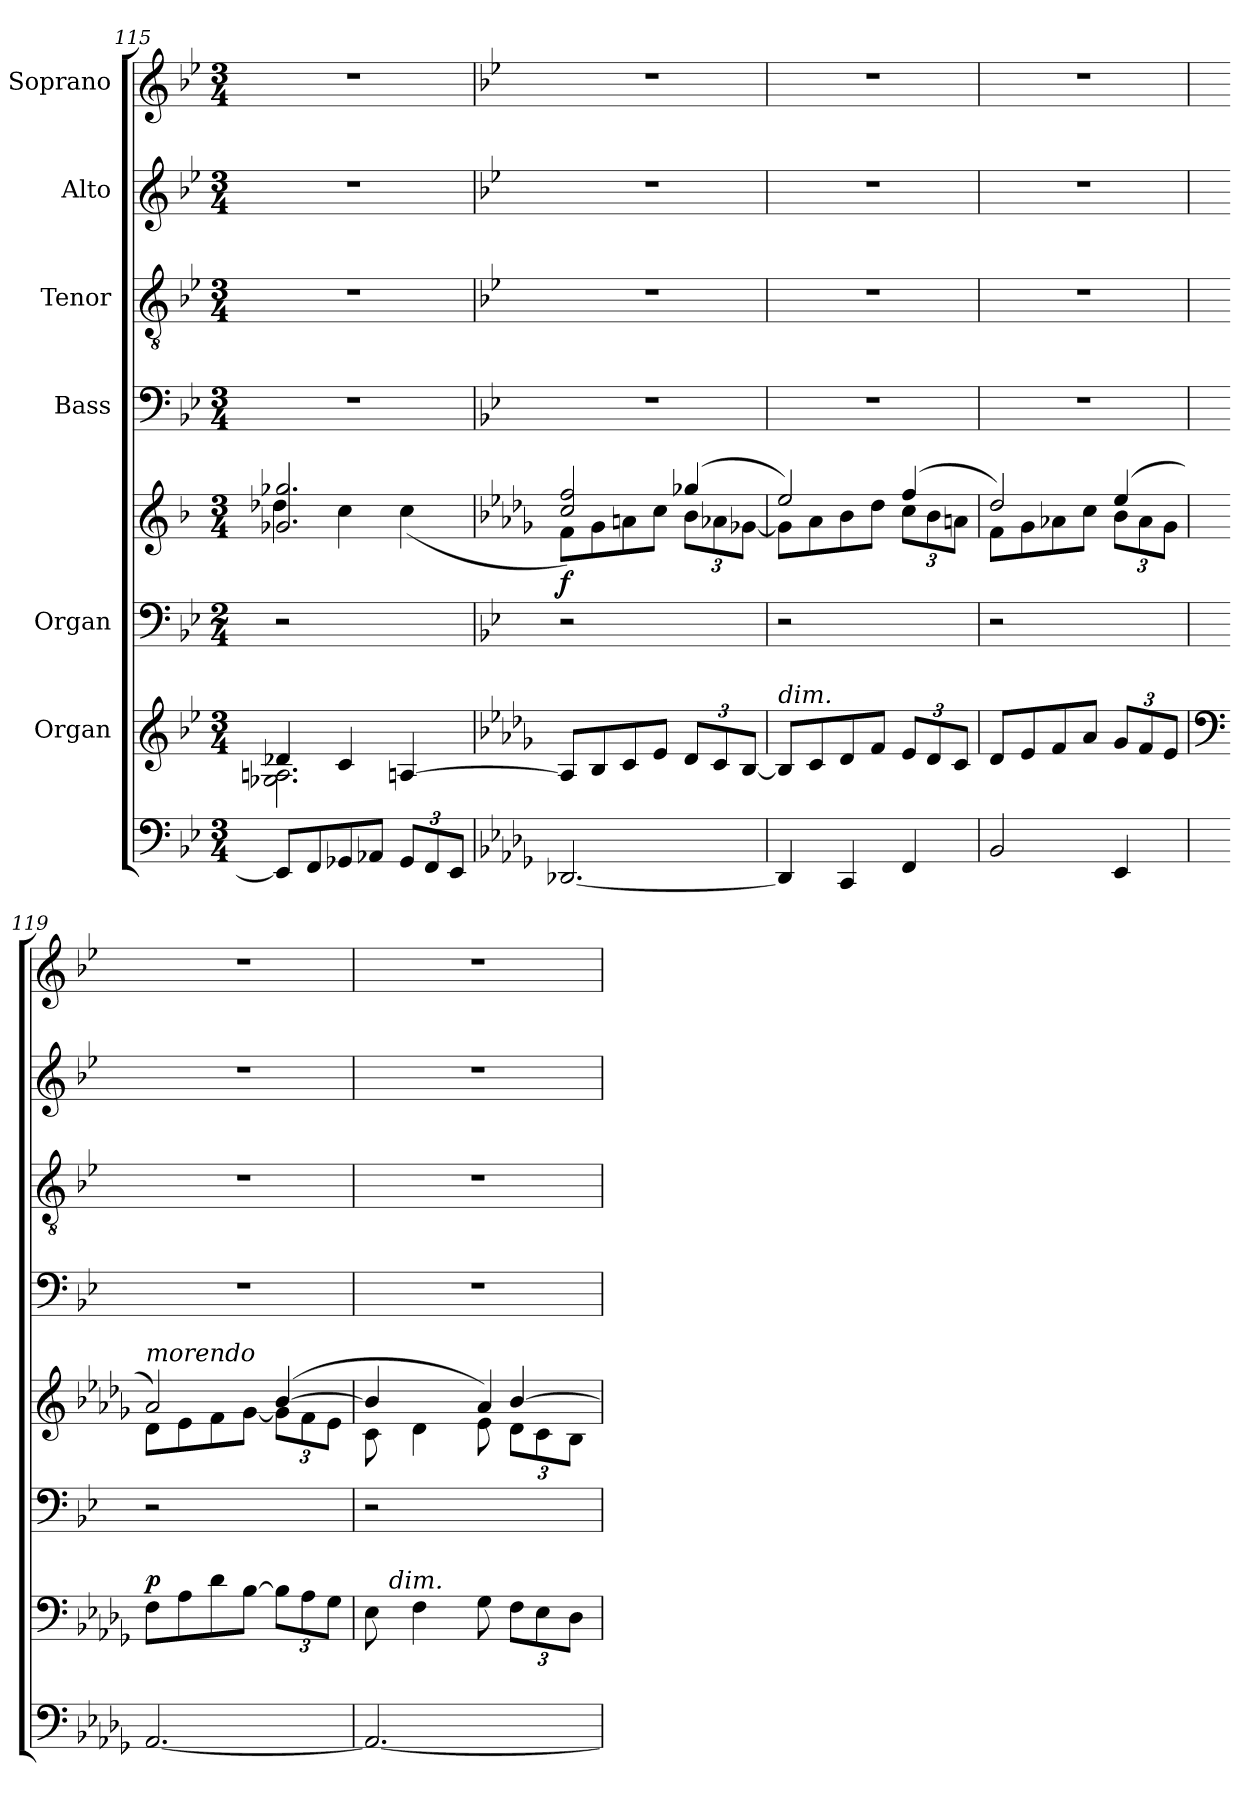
**kern	**kern	**dynam	**kern	**kern	**dynam	**kern	**kern	**kern	**kern
*part8	*part7	*part7	*part6	*part5	*part5	*part4	*part3	*part2	*part1
*staff8	*staff7	*staff7	*staff6	*staff5	*staff5	*staff4	*staff3	*staff2	*staff1
*	*I"Organ	*	*I"Organ	*	*	*I"Bass	*I"Tenor	*I"Alto	*I"Soprano
*clefF4	*clefG2	*	*clefF4	*clefG2	*	*clefF4	*clefGv2	*clefG2	*clefG2
*k[b-e-]	*k[b-e-]	*	*k[b-e-]	*k[b-]	*	*k[b-e-]	*k[b-e-]	*k[b-e-]	*k[b-e-]
*B-:	*B-:	*	*B-:	*F:	*	*B-:	*B-:	*B-:	*B-:
*M3/4	*M3/4	*	*M2/4	*M3/4	*	*M3/4	*M3/4	*M3/4	*M3/4
=115	=115	=115	=115	=115	=115	=115	=115	=115	=115
*	*^	*	*	*^	*	*	*	*	*
8EE-/L]	4d-X/	2.G-X\ 2.An\	.	2r	2.g-X/ 2.gg-X/	4dd-X\	.	2.r	2.r	2.r	2.r
8FF/	.	.	.	.	.	.	.	.	.	.	.
8GG-X/	4c/	.	.	.	.	4cc\	.	.	.	.	.
8AA-X/J	.	.	.	.	.	.	.	.	.	.	.
*Xbrackettup	*	*	*	*	*	*	*	*	*	*	*
12GG-/L	[<4An/	.	.	4ryy	.	(<4cc\	.	.	.	.	.
12FF/	.	.	.	.	.	.	.	.	.	.	.
12EE-/J	.	.	.	.	.	.	.	.	.	.	.
*	*v	*v	*	*	*	*	*	*	*	*	*
=116	=116	=116	=116	=116	=116	=116	=116	=116	=116	=116
*k[b-e-a-d-g-]	*k[b-e-a-d-g-]	*	*	*k[b-e-a-d-g-]	*	*	*	*	*	*
*D-:	*D-:	*	*	*D-:	*	*	*	*	*	*
!	!	!	!	!	!	!LO:DY:b	!	!	!	!
[<2.DD-X/	8A/L]	.	2r	2cc/ 2ff/)	8f\L	f	2.r	2.r	2.r	2.r
.	8B-/	.	.	.	8g-\	.	.	.	.	.
.	8c/	.	.	.	8an\	.	.	.	.	.
.	8e-/J	.	.	.	8cc\J	.	.	.	.	.
*	*Xbrackettup	*	*	*	*Xbrackettup	*	*	*	*	*
.	12d-/L	.	4ryy	(4gg-X/	12b-\L	.	.	.	.	.
.	12c/	.	.	.	12a-X\	.	.	.	.	.
.	[<12B-/J	.	.	.	[<12g-X\J	.	.	.	.	.
!!LO:PB:g=z
=117	=117	=117	=117	=117	=117	=117	=117	=117	=117	=117
!	!LO:TX:a:i:t=dim.	!	!	!	!	!	!	!	!	!
4DD-/]	8B-/L]	.	2r	2ee-/)	8g-\L]	.	2.r	2.r	2.r	2.r
.	8c/	.	.	.	8a-\	.	.	.	.	.
4CC/	8d-/	.	.	.	8b-\	.	.	.	.	.
.	8f/J	.	.	.	8dd-\J	.	.	.	.	.
4FF/	12e-/L	.	4ryy	(4ff/	12cc\L	.	.	.	.	.
.	12d-/	.	.	.	12b-\	.	.	.	.	.
.	12c/J	.	.	.	12an\J	.	.	.	.	.
=118	=118	=118	=118	=118	=118	=118	=118	=118	=118	=118
2BB-/	8d-/L	.	2r	2dd-/)	8f\L	.	2.r	2.r	2.r	2.r
.	8e-/	.	.	.	8g-\	.	.	.	.	.
.	8f/	.	.	.	8a-X\	.	.	.	.	.
.	8a-/J	.	.	.	8cc\J	.	.	.	.	.
4EE-/	12g-/L	.	4ryy	(4ee-/	12b-\L	.	.	.	.	.
.	12f/	.	.	.	12a-\	.	.	.	.	.
.	12e-/J	.	.	.	12g-\J	.	.	.	.	.
=119	=119	=119	=119	=119	=119	=119	=119	=119	=119	=119
*	*clefF4	*	*	*	*	*	*	*	*	*
!	!	!	!	!LO:TX:a:i:t=morendo	!	!	!	!	!	!
!	!	!LO:DY:a	!	!	!	!	!	!	!	!
[<2.AA-/	8F\L	p	2r	2a-/)	8d-\L	.	2.r	2.r	2.r	2.r
.	8A-\	.	.	.	8e-\	.	.	.	.	.
.	8d-\	.	.	.	8f\	.	.	.	.	.
.	[>8B-\J	.	.	.	[<8g-\J	.	.	.	.	.
.	12B-\L]	.	4ryy	([>4b-/	12g-\L]	.	.	.	.	.
.	12A-\	.	.	.	12f\	.	.	.	.	.
.	12G-\J	.	.	.	12e-\J	.	.	.	.	.
=120	=120	=120	=120	=120	=120	=120	=120	=120	=120	=120
*	*^	*	*	*^	*^	*	*	*	*	*
2.AA-/_	8E-\	24ryy	.	2r	4b-/]	8c\	4.ryy	2ryy	.	2.r	2.r	2.r	2.r
.	.	96ryy	.	.	.	.	.	.	.	.	.	.	.
!	!	!LO:TX:a:i:t=dim.	!	!	!	!	!	!	!	!	!	!	!
.	.	3%2ryy	.	.	.	.	.	.	.	.	.	.	.
.	4F\	.	.	.	.	4d-\	.	.	.	.	.	.	.
.	.	.	.	.	2ryy	.	.	.	.	.	.	.	.
.	8G-\	.	.	.	.	4a-/)	8e-\	.	.	.	.	.	.
.	12F\L	.	.	4ryy	.	.	[>4b-/	12d-\L	.	.	.	.	.
.	12E-\	.	.	.	.	.	.	12c\	.	.	.	.	.
.	.	.	.	.	.	8ryy	.	.	.	.	.	.	.
.	12D-\J	.	.	.	.	.	.	12B-\J	.	.	.	.	.
.	.	48.ryy	.	.	.	.	.	.	.	.	.	.	.
*	*v	*v	*	*	*v	*v	*v	*v	*	*	*	*	*
=	=	=	=	=	=	=	=	=	=
*-	*-	*-	*-	*-	*-	*-	*-	*-	*-
